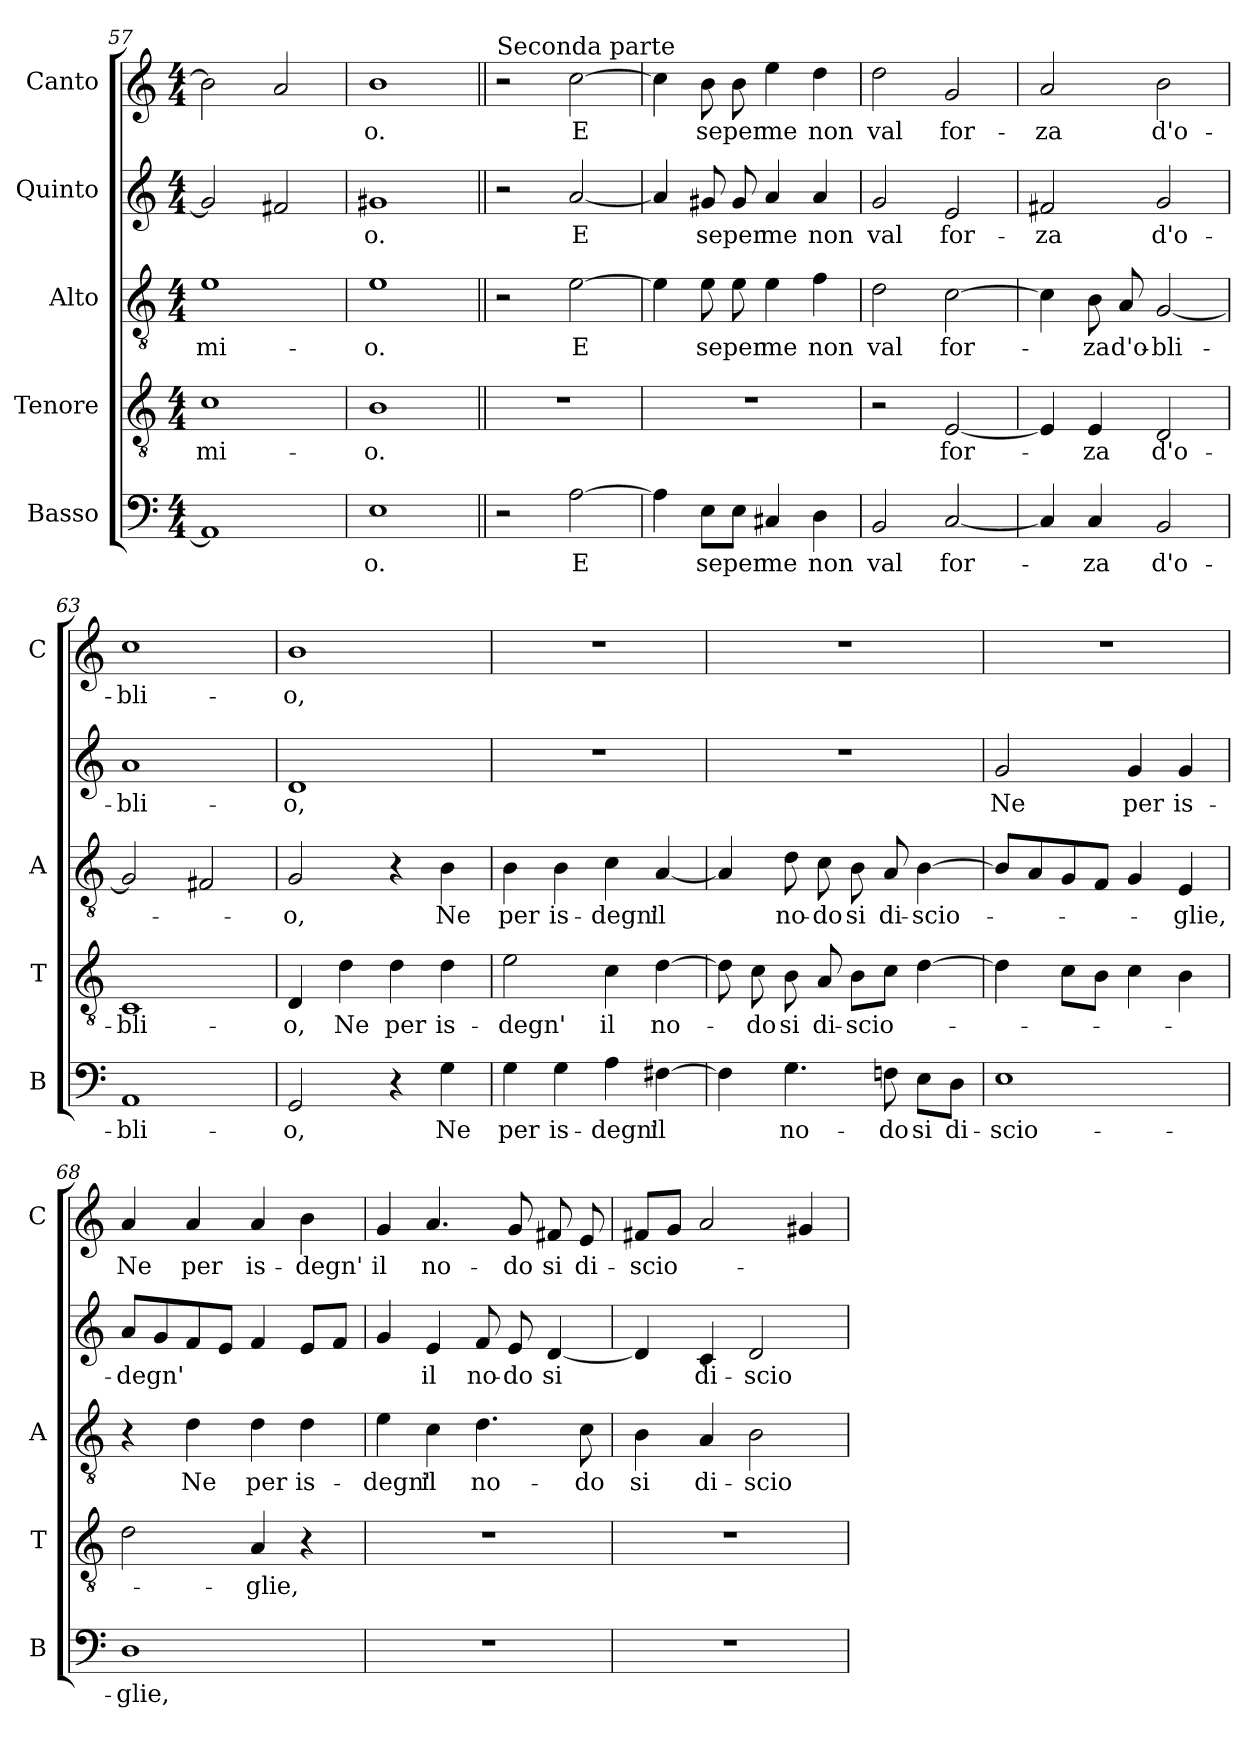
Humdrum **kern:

**kern	**text	**kern	**text	**kern	**text	**kern	**text	**kern	**text
*part5	*part5	*part4	*part4	*part3	*part3	*part2	*part2	*part1	*part1
*staff5	*staff5	*staff4	*staff4	*staff3	*staff3	*staff2	*staff2	*staff1	*staff1
*I"Basso	*	*I"Tenore	*	*I"Alto	*	*I"Quinto	*	*I"Canto	*
*I'B	*	*I'T	*	*I'A	*	*	*	*I'C	*
*clefF4	*	*clefGv2	*	*clefGv2	*	*clefG2	*	*clefG2	*
*k[]	*	*k[]	*	*k[]	*	*k[]	*	*k[]	*
*C:	*	*C:	*	*C:	*	*C:	*	*C:	*
*M4/4	*	*M4/4	*	*M4/4	*	*M4/4	*	*M4/4	*
=57	=57	=57	=57	=57	=57	=57	=57	=57	=57
!	!	!	!LO:LY:b	!	!LO:LY:b	!	!	!	!
1AA]	.	1c	mi-	1e	mi-	2g/]	.	2b\]	.
.	.	.	.	.	.	2f#X/	.	2a/	.
=58	=58	=58	=58	=58	=58	=58	=58	=58	=58
!	!LO:LY:b	!	!LO:LY:b	!	!LO:LY:b	!	!LO:LY:b	!	!LO:LY:b
1E	-o.	1B	-o.	1e	-o.	1g#X	-o.	1b	-o.
!!LO:LB:g=z
=59||	=59||	=59||	=59||	=59||	=59||	=59||	=59||	=59||	=59||
!	!	!	!	!	!	!	!	!LO:TX:a:t=Seconda parte	!
2r	.	1r	.	2r	.	2r	.	2r	.
!	!LO:LY:b	!	!	!	!LO:LY:b	!	!LO:LY:b	!	!LO:LY:b
[2A\	E	.	.	[2e\	E	[2a/	E	[2cc\	E
=60	=60	=60	=60	=60	=60	=60	=60	=60	=60
4A\]	.	1r	.	4e\]	.	4a/]	.	4cc\]	.
!	!LO:LY:b	!	!	!	!LO:LY:b	!	!LO:LY:b	!	!LO:LY:b
8E\L	se	.	.	8e\	se	8g#X/	se	8b\	se
!	!LO:LY:b	!	!	!	!LO:LY:b	!	!LO:LY:b	!	!LO:LY:b
8E\J	per	.	.	8e\	per	8g#/	per	8b\	per
!	!LO:LY:b	!	!	!	!LO:LY:b	!	!LO:LY:b	!	!LO:LY:b
4C#X/	me	.	.	4e\	me	4a/	me	4ee\	me
!	!LO:LY:b	!	!	!	!LO:LY:b	!	!LO:LY:b	!	!LO:LY:b
4D\	non	.	.	4f\	non	4a/	non	4dd\	non
=61	=61	=61	=61	=61	=61	=61	=61	=61	=61
!	!LO:LY:b	!	!	!	!LO:LY:b	!	!LO:LY:b	!	!LO:LY:b
2BB/	val	2r	.	2d\	val	2g/	val	2dd\	val
!	!LO:LY:b	!	!LO:LY:b	!	!LO:LY:b	!	!LO:LY:b	!	!LO:LY:b
[2C/	for-	[2E/	for-	[2c\	for-	2e/	for-	2g/	for-
=62	=62	=62	=62	=62	=62	=62	=62	=62	=62
!	!	!	!	!	!	!	!LO:LY:b	!	!LO:LY:b
4C/]	.	4E/]	.	4c\]	.	2f#X/	-za	2a/	-za
!	!LO:LY:b	!	!LO:LY:b	!	!LO:LY:b	!	!	!	!
4C/	-za	4E/	-za	8B\	-za	.	.	.	.
!	!	!	!	!	!LO:LY:b	!	!	!	!
.	.	.	.	8A/	d'o-	.	.	.	.
!	!LO:LY:b	!	!LO:LY:b	!	!LO:LY:b	!	!LO:LY:b	!	!LO:LY:b
2BB/	d'o-	2D/	d'o-	[2G/	-bli-	2g/	d'o-	2b\	d'o-
=63	=63	=63	=63	=63	=63	=63	=63	=63	=63
!	!LO:LY:b	!	!LO:LY:b	!	!	!	!LO:LY:b	!	!LO:LY:b
1AA	-bli-	1C	-bli-	2G/]	.	1a	-bli-	1cc	-bli-
.	.	.	.	2F#X/	.	.	.	.	.
=64	=64	=64	=64	=64	=64	=64	=64	=64	=64
!	!LO:LY:b	!	!LO:LY:b	!	!LO:LY:b	!	!LO:LY:b	!	!LO:LY:b
2GG/	-o,	4D/	-o,	2G/	-o,	1d	-o,	1b	-o,
!	!	!	!LO:LY:b	!	!	!	!	!	!
.	.	4d\	Ne	.	.	.	.	.	.
!	!	!	!LO:LY:b	!	!	!	!	!	!
4r	.	4d\	per	4r	.	.	.	.	.
!	!LO:LY:b	!	!LO:LY:b	!	!LO:LY:b	!	!	!	!
4G\	Ne	4d\	is-	4B\	Ne	.	.	.	.
=65	=65	=65	=65	=65	=65	=65	=65	=65	=65
!	!LO:LY:b	!	!LO:LY:b	!	!LO:LY:b	!	!	!	!
4G\	per	2e\	-degn'	4B\	per	1r	.	1r	.
!	!LO:LY:b	!	!	!	!LO:LY:b	!	!	!	!
4G\	is-	.	.	4B\	is-	.	.	.	.
!	!LO:LY:b	!	!LO:LY:b	!	!LO:LY:b	!	!	!	!
4A\	-degn'	4c\	il	4c\	-degn'	.	.	.	.
!	!LO:LY:b	!	!LO:LY:b	!	!LO:LY:b	!	!	!	!
[4F#X\	il	[4d\	no-	[4A/	il	.	.	.	.
!!LO:PB:g=z
=66	=66	=66	=66	=66	=66	=66	=66	=66	=66
4F#\]	.	8d\]	.	4A/]	.	1r	.	1r	.
!	!	!	!LO:LY:b	!	!	!	!	!	!
.	.	8c\	-do	.	.	.	.	.	.
!	!LO:LY:b	!	!LO:LY:b	!	!LO:LY:b	!	!	!	!
4.G\	no-	8B\	si	8d\	no-	.	.	.	.
!	!	!	!LO:LY:b	!	!LO:LY:b	!	!	!	!
.	.	8A/	di-	8c\	-do	.	.	.	.
!	!	!	!LO:LY:b	!	!LO:LY:b	!	!	!	!
.	.	8B\L	-scio-	8B\	si	.	.	.	.
!	!LO:LY:b	!	!	!	!LO:LY:b	!	!	!	!
8Fn\	-do	8c\J	.	8A/	di-	.	.	.	.
!	!LO:LY:b	!	!	!	!LO:LY:b	!	!	!	!
8E\L	si	[4d\	.	[4B\	-scio-	.	.	.	.
!	!LO:LY:b	!	!	!	!	!	!	!	!
8D\J	di-	.	.	.	.	.	.	.	.
=67	=67	=67	=67	=67	=67	=67	=67	=67	=67
!	!LO:LY:b	!	!	!	!	!	!LO:LY:b	!	!
1E	-scio-	4d\]	.	8B/L]	.	2g/	Ne	1r	.
.	.	.	.	8A/	.	.	.	.	.
.	.	8c\L	.	8G/	.	.	.	.	.
.	.	8B\J	.	8F/J	.	.	.	.	.
!	!	!	!	!	!	!	!LO:LY:b	!	!
.	.	4c\	.	4G/	.	4g/	per	.	.
!	!	!	!	!	!LO:LY:b	!	!LO:LY:b	!	!
.	.	4B\	.	4E/	-glie,	4g/	is-	.	.
=68	=68	=68	=68	=68	=68	=68	=68	=68	=68
!	!LO:LY:b	!	!	!	!	!	!LO:LY:b	!	!LO:LY:b
1D	-glie,	2d\	.	4r	.	8a/L	-degn'	4a/	Ne
.	.	.	.	.	.	8g/	.	.	.
!	!	!	!	!	!LO:LY:b	!	!	!	!LO:LY:b
.	.	.	.	4d\	Ne	8f/	.	4a/	per
.	.	.	.	.	.	8e/J	.	.	.
!	!	!	!LO:LY:b	!	!LO:LY:b	!	!	!	!LO:LY:b
.	.	4A/	-glie,	4d\	per	4f/	.	4a/	is-
!	!	!	!	!	!LO:LY:b	!	!	!	!LO:LY:b
.	.	4r	.	4d\	is-	8e/L	.	4b\	-degn'
.	.	.	.	.	.	8f/J	.	.	.
=69	=69	=69	=69	=69	=69	=69	=69	=69	=69
!	!	!	!	!	!LO:LY:b	!	!	!	!LO:LY:b
1r	.	1r	.	4e\	-degn'	4g/	.	4g/	il
!	!	!	!	!	!LO:LY:b	!	!LO:LY:b	!	!LO:LY:b
.	.	.	.	4c\	il	4e/	il	4.a/	no-
!	!	!	!	!	!LO:LY:b	!	!LO:LY:b	!	!
.	.	.	.	4.d\	no-	8f/	no-	.	.
!	!	!	!	!	!	!	!LO:LY:b	!	!LO:LY:b
.	.	.	.	.	.	8e/	-do	8g/	-do
!	!	!	!	!	!	!	!LO:LY:b	!	!LO:LY:b
.	.	.	.	.	.	[4d/	si	8f#X/	si
!	!	!	!	!	!LO:LY:b	!	!	!	!LO:LY:b
.	.	.	.	8c\	-do	.	.	8e/	di-
=70	=70	=70	=70	=70	=70	=70	=70	=70	=70
!	!	!	!	!	!LO:LY:b	!	!	!	!LO:LY:b
1r	.	1r	.	4B\	si	4d/]	.	8f#X/L	-scio-
.	.	.	.	.	.	.	.	8g/J	.
!	!	!	!	!	!LO:LY:b	!	!LO:LY:b	!	!
.	.	.	.	4A/	di-	4c/	di-	2a/	.
!	!	!	!	!	!LO:LY:b	!	!LO:LY:b	!	!
.	.	.	.	2B\	-scio-	2d/	-scio-	.	.
.	.	.	.	.	.	.	.	4g#X/	.
=	=	=	=	=	=	=	=	=	=
*-	*-	*-	*-	*-	*-	*-	*-	*-	*-
